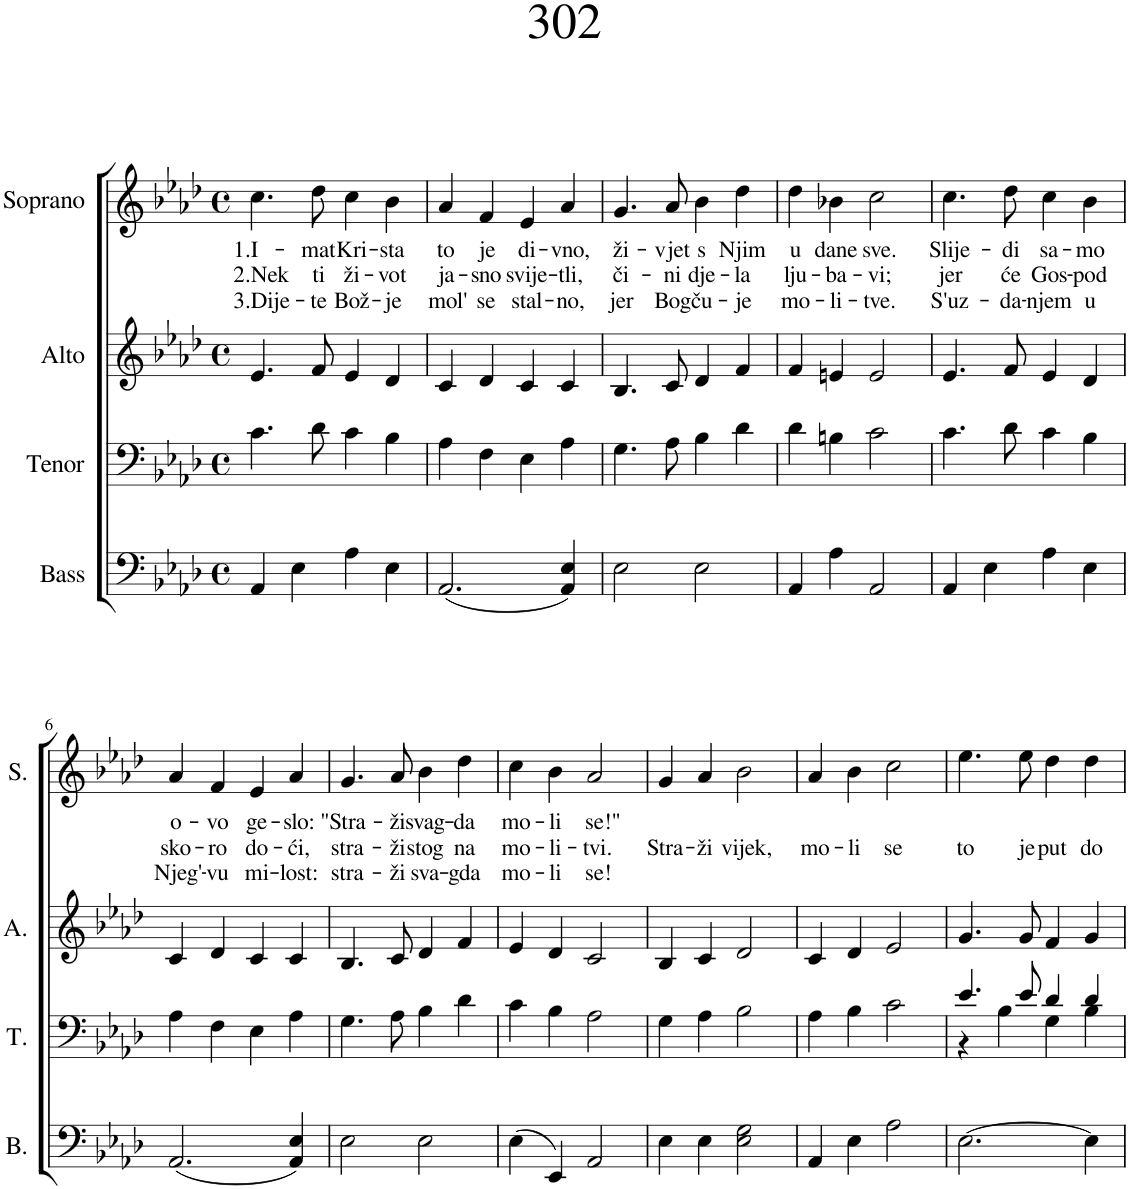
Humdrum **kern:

**kern	**kern	**kern	**kern	**text	**text	**text
*part4	*part3	*part2	*part1	*part1	*part1	*part1
*staff4	*staff3	*staff2	*staff1	*staff1	*staff1	*staff1
*I"Bass	*I"Tenor	*I"Alto	*I"Soprano	*	*	*
*I'B.	*I'T.	*I'A.	*I'S.	*	*	*
*clefF4	*clefF4	*clefG2	*clefG2	*	*	*
*k[b-e-a-d-]	*k[b-e-a-d-]	*k[b-e-a-d-]	*k[b-e-a-d-]	*	*	*
*M4/4	*M4/4	*M4/4	*M4/4	*	*	*
*met(c)	*met(c)	*met(c)	*met(c)	*	*	*
=1	=1	=1	=1	=1	=1	=1
!	!	!	!	!LO:LY:b	!LO:LY:b	!LO:LY:b
4AA-/	4.c\	4.e-/	4.cc\	1.I-	2.Nek	3.Dije-
4E-\	.	.	.	.	.	.
!	!	!	!	!LO:LY:b	!LO:LY:b	!LO:LY:b
.	8d-\	8f/	8dd-\	-mat	ti	-te
!	!	!	!	!LO:LY:b	!LO:LY:b	!LO:LY:b
4A-\	4c\	4e-/	4cc\	Kri-	ži-	Bož-
!	!	!	!	!LO:LY:b	!LO:LY:b	!LO:LY:b
4E-\	4B-\	4d-/	4b-\	-sta	-vot	-je
=2	=2	=2	=2	=2	=2	=2
!	!	!	!	!LO:LY:b	!LO:LY:b	!LO:LY:b
(2.AA-/	4A-\	4c/	4a-/	to	ja-	mol'
!	!	!	!	!LO:LY:b	!LO:LY:b	!LO:LY:b
.	4F\	4d-/	4f/	je	-sno	se
!	!	!	!	!LO:LY:b	!LO:LY:b	!LO:LY:b
.	4E-\	4c/	4e-/	di-	svije-	stal-
!	!	!	!	!LO:LY:b	!LO:LY:b	!LO:LY:b
4AA-/ 4E-/)	4A-\	4c/	4a-/	-vno,	-tli,	-no,
=3	=3	=3	=3	=3	=3	=3
!	!	!	!	!LO:LY:b	!LO:LY:b	!LO:LY:b
2E-\	4.G\	4.B-/	4.g/	ži-	či-	jer
!	!	!	!	!LO:LY:b	!LO:LY:b	!LO:LY:b
.	8A-\	8c/	8a-/	-vjet	-ni	Bog
!	!	!	!	!LO:LY:b	!LO:LY:b	!LO:LY:b
2E-\	4B-\	4d-/	4b-\	s	dje-	ču-
!	!	!	!	!LO:LY:b	!LO:LY:b	!LO:LY:b
.	4d-\	4f/	4dd-\	Njim	-la	-je
=4	=4	=4	=4	=4	=4	=4
!	!	!	!	!LO:LY:b	!LO:LY:b	!LO:LY:b
4AA-/	4d-\	4f/	4dd-\	u	lju-	mo-
!	!	!	!	!LO:LY:b	!LO:LY:b	!LO:LY:b
4A-\	4Bn\	4en/	4b-X\	dane	-ba-	-li-
!	!	!	!	!LO:LY:b	!LO:LY:b	!LO:LY:b
2AA-/	2c\	2e/	2cc\	sve.	-vi;	-tve.
=5	=5	=5	=5	=5	=5	=5
!	!	!	!	!LO:LY:b	!LO:LY:b	!LO:LY:b
4AA-/	4.c\	4.e-/	4.cc\	Slije-	jer	S'uz-
4E-\	.	.	.	.	.	.
!	!	!	!	!LO:LY:b	!LO:LY:b	!LO:LY:b
.	8d-\	8f/	8dd-\	-di	će	-da-
!	!	!	!	!LO:LY:b	!LO:LY:b	!LO:LY:b
4A-\	4c\	4e-/	4cc\	sa-	Gos-	-njem
!	!	!	!	!LO:LY:b	!LO:LY:b	!LO:LY:b
4E-\	4B-\	4d-/	4b-\	-mo	-pod	u
!!LO:LB:g=z
=6	=6	=6	=6	=6	=6	=6
!	!	!	!	!LO:LY:b	!LO:LY:b	!LO:LY:b
(2.AA-/	4A-\	4c/	4a-/	o-	sko-	Njeg'-
!	!	!	!	!LO:LY:b	!LO:LY:b	!LO:LY:b
.	4F\	4d-/	4f/	-vo	-ro	-vu
!	!	!	!	!LO:LY:b	!LO:LY:b	!LO:LY:b
.	4E-\	4c/	4e-/	ge-	do-	mi-
!	!	!	!	!LO:LY:b	!LO:LY:b	!LO:LY:b
4AA-/ 4E-/)	4A-\	4c/	4a-/	-slo:	-ći,	-lost:
=7	=7	=7	=7	=7	=7	=7
!	!	!	!	!LO:LY:b	!LO:LY:b	!LO:LY:b
2E-\	4.G\	4.B-/	4.g/	"Stra-	stra-	stra-
!	!	!	!	!LO:LY:b	!LO:LY:b	!LO:LY:b
.	8A-\	8c/	8a-/	-ži	-ži	-ži
!	!	!	!	!LO:LY:b	!LO:LY:b	!LO:LY:b
2E-\	4B-\	4d-/	4b-\	svag-	stog	sva-
!	!	!	!	!LO:LY:b	!LO:LY:b	!LO:LY:b
.	4d-\	4f/	4dd-\	-da	na	-gda
=8	=8	=8	=8	=8	=8	=8
!	!	!	!	!LO:LY:b	!LO:LY:b	!LO:LY:b
(4E-\	4c\	4e-/	4cc\	mo-	mo-	mo-
!	!	!	!	!LO:LY:b	!LO:LY:b	!LO:LY:b
4EE-/)	4B-\	4d-/	4b-\	-li	-li-	-li
!	!	!	!	!LO:LY:b	!LO:LY:b	!LO:LY:b
2AA-/	2A-\	2c/	2a-/	se!"	-tvi.	se!
=9	=9	=9	=9	=9	=9	=9
!	!	!	!	!	!LO:LY:b	!
4E-\	4G\	4B-/	4g/	.	Stra-	.
!	!	!	!	!	!LO:LY:b	!
4E-\	4A-\	4c/	4a-/	.	-ži	.
!	!	!	!	!	!LO:LY:b	!
2E-\ 2G\	2B-\	2d-/	2b-\	.	vijek,	.
=10	=10	=10	=10	=10	=10	=10
!	!	!	!	!	!LO:LY:b	!
4AA-/	4A-\	4c/	4a-/	.	mo-	.
!	!	!	!	!	!LO:LY:b	!
4E-\	4B-\	4d-/	4b-\	.	-li	.
!	!	!	!	!	!LO:LY:b	!
2A-\	2c\	2e-/	2cc\	.	se	.
=11	=11	=11	=11	=11	=11	=11
*	*^	*	*	*	*	*
!	!	!	!	!	!	!LO:LY:b	!
[2.E-\	4.e-/	4r	4.g/	4.ee-\	.	to	.
.	.	4B-\	.	.	.	.	.
!	!	!	!	!	!	!LO:LY:b	!
.	8e-/	.	8g/	8ee-\	.	je	.
!	!	!	!	!	!	!LO:LY:b	!
.	4d-/	4G\	4f/	4dd-\	.	put	.
!	!	!	!	!	!	!LO:LY:b	!
4E-\]	4d-/	4B-\	4g/	4dd-\	.	do	.
*	*v	*v	*	*	*	*	*
=	=	=	=	=	=	=
*-	*-	*-	*-	*-	*-	*-
